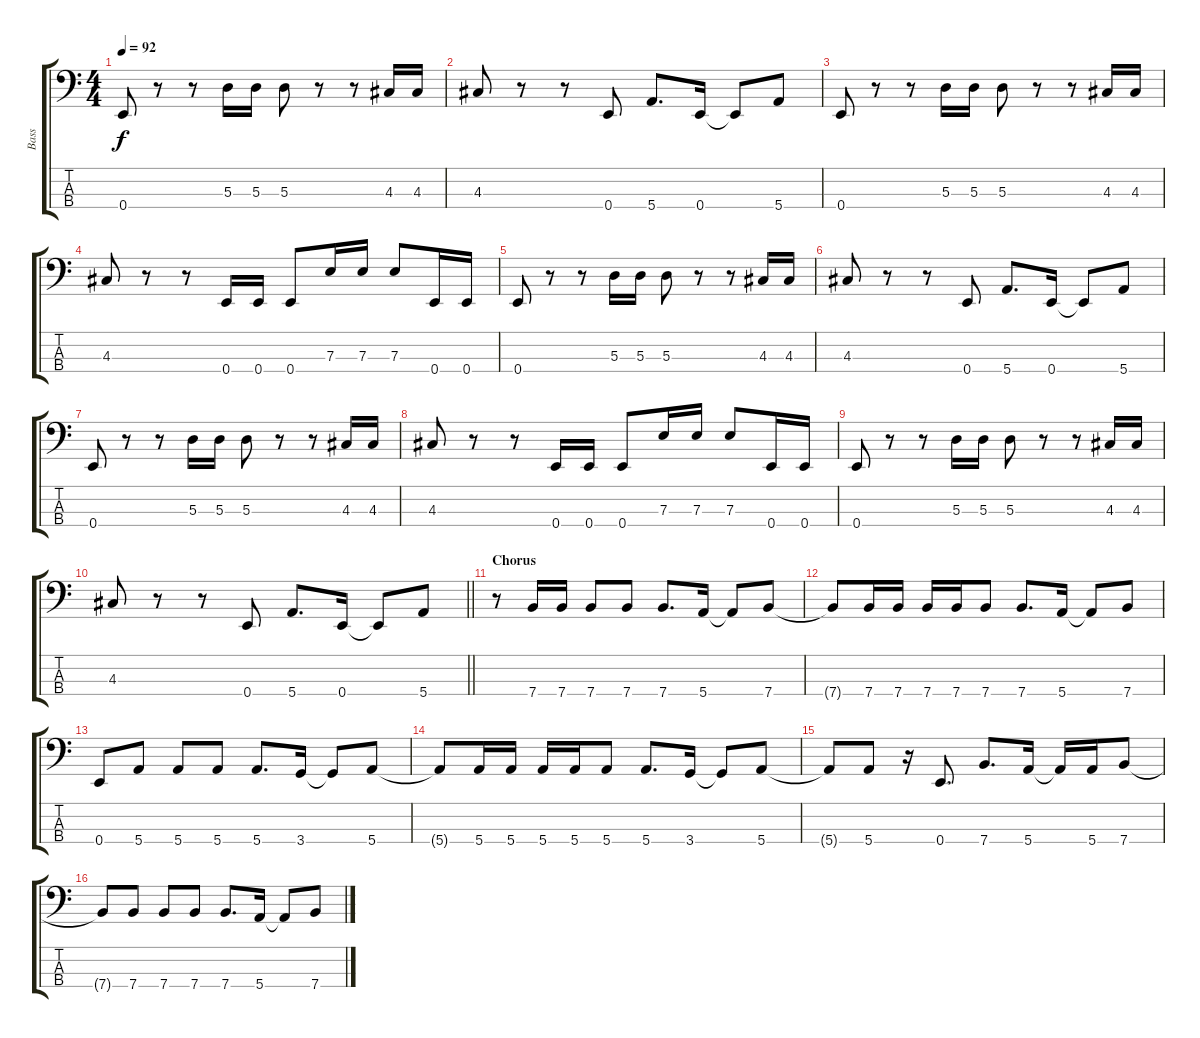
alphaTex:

\track ("Bass" "Bass") {instrument electricbassfinger}
\staff {score tabs}
\tuning (G2 D2 A1 E1) {hide}
\ts (4 4)
\tempo 92
\clef f4
\ks c
0.4.8{dy f} r.8 r.8 5.3.16 5.3.16 5.3.8 r.8 r.8 4.3.16 4.3.16 |
4.3.8 r.8 r.8 0.4.8 5.4.8{d} 0.4.16 0.4{t}.8 5.4.8 |
0.4.8 r.8 r.8 5.3.16 5.3.16 5.3.8 r.8 r.8 4.3.16 4.3.16 |
4.3.8 r.8 r.8 0.4.16 0.4.16 0.4.8 7.3.16 7.3.16 7.3.8 0.4.16 0.4.16 |
0.4.8 r.8 r.8 5.3.16 5.3.16 5.3.8 r.8 r.8 4.3.16 4.3.16 |
4.3.8 r.8 r.8 0.4.8 5.4.8{d} 0.4.16 0.4{t}.8 5.4.8 |
0.4.8 r.8 r.8 5.3.16 5.3.16 5.3.8 r.8 r.8 4.3.16 4.3.16 |
4.3.8 r.8 r.8 0.4.16 0.4.16 0.4.8 7.3.16 7.3.16 7.3.8 0.4.16 0.4.16 |
0.4.8 r.8 r.8 5.3.16 5.3.16 5.3.8 r.8 r.8 4.3.16 4.3.16 |
\barLineRight lightlight
4.3.8 r.8 r.8 0.4.8 5.4.8{d} 0.4.16 0.4{t}.8 5.4.8 |
\section ("" "Chorus")
r.8 7.4.16 7.4.16 7.4.8 7.4.8 7.4.8{d} 5.4.16 5.4{t}.8 7.4.8 |
7.4{t}.8 7.4.16 7.4.16 7.4.16 7.4.16 7.4.8 7.4.8{d} 5.4.16 5.4{t}.8 7.4.8 |
0.4.8 5.4.8 5.4.8 5.4.8 5.4.8{d} 3.4.16 3.4{t}.8 5.4.8 |
5.4{t}.8 5.4.16 5.4.16 5.4.16 5.4.16 5.4.8 5.4.8{d} 3.4.16 3.4{t}.8 5.4.8 |
5.4{t}.8 5.4.8 r.16 0.4.8{d} 7.4.8{d} 5.4.16 5.4{t}.16 5.4.16 7.4.8 |
7.4{t}.8 7.4.8 7.4.8 7.4.8 7.4.8{d} 5.4.16 5.4{t}.8 7.4.8
